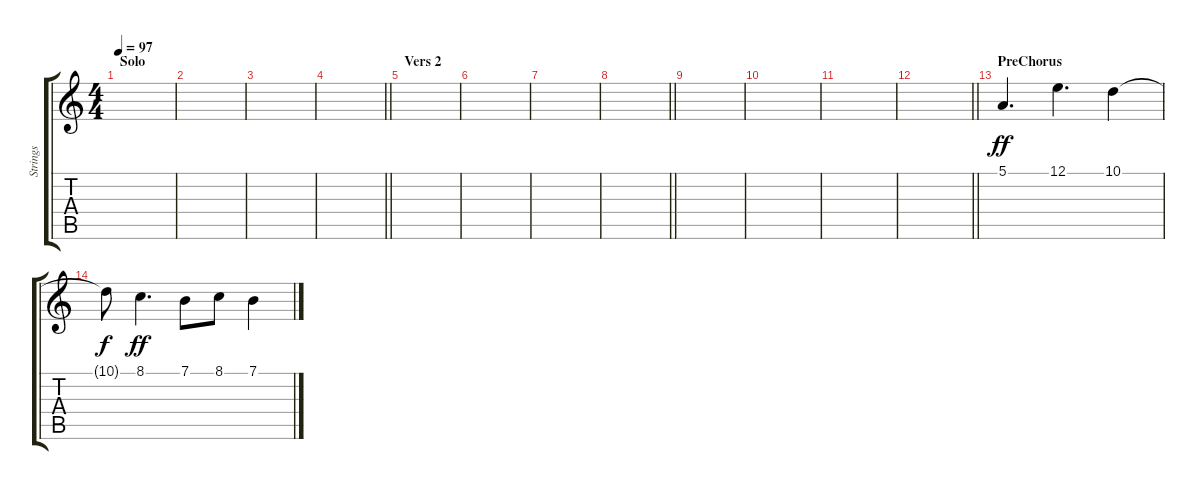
\track ("Strings" "Strings") {instrument stringensemble1}
\staff {score tabs}
\tuning (E4 B3 G3 D3 A2 E2) {hide}
\ts (4 4)
\section ("" "Solo")
\tempo 97
\clef g2
\ks c
|
|
|
\barLineRight lightlight
|
\section ("" "Vers 2")
|
|
|
\barLineRight lightlight
|
|
|
|
\barLineRight lightlight
|
\section ("" "PreChorus")
5.1.4{d dy ff volume 7} 12.1.4{d} 10.1.4 |
10.1{t}.8{dy f} 8.1.4{d dy ff} 7.1.8 8.1.8 7.1.4
